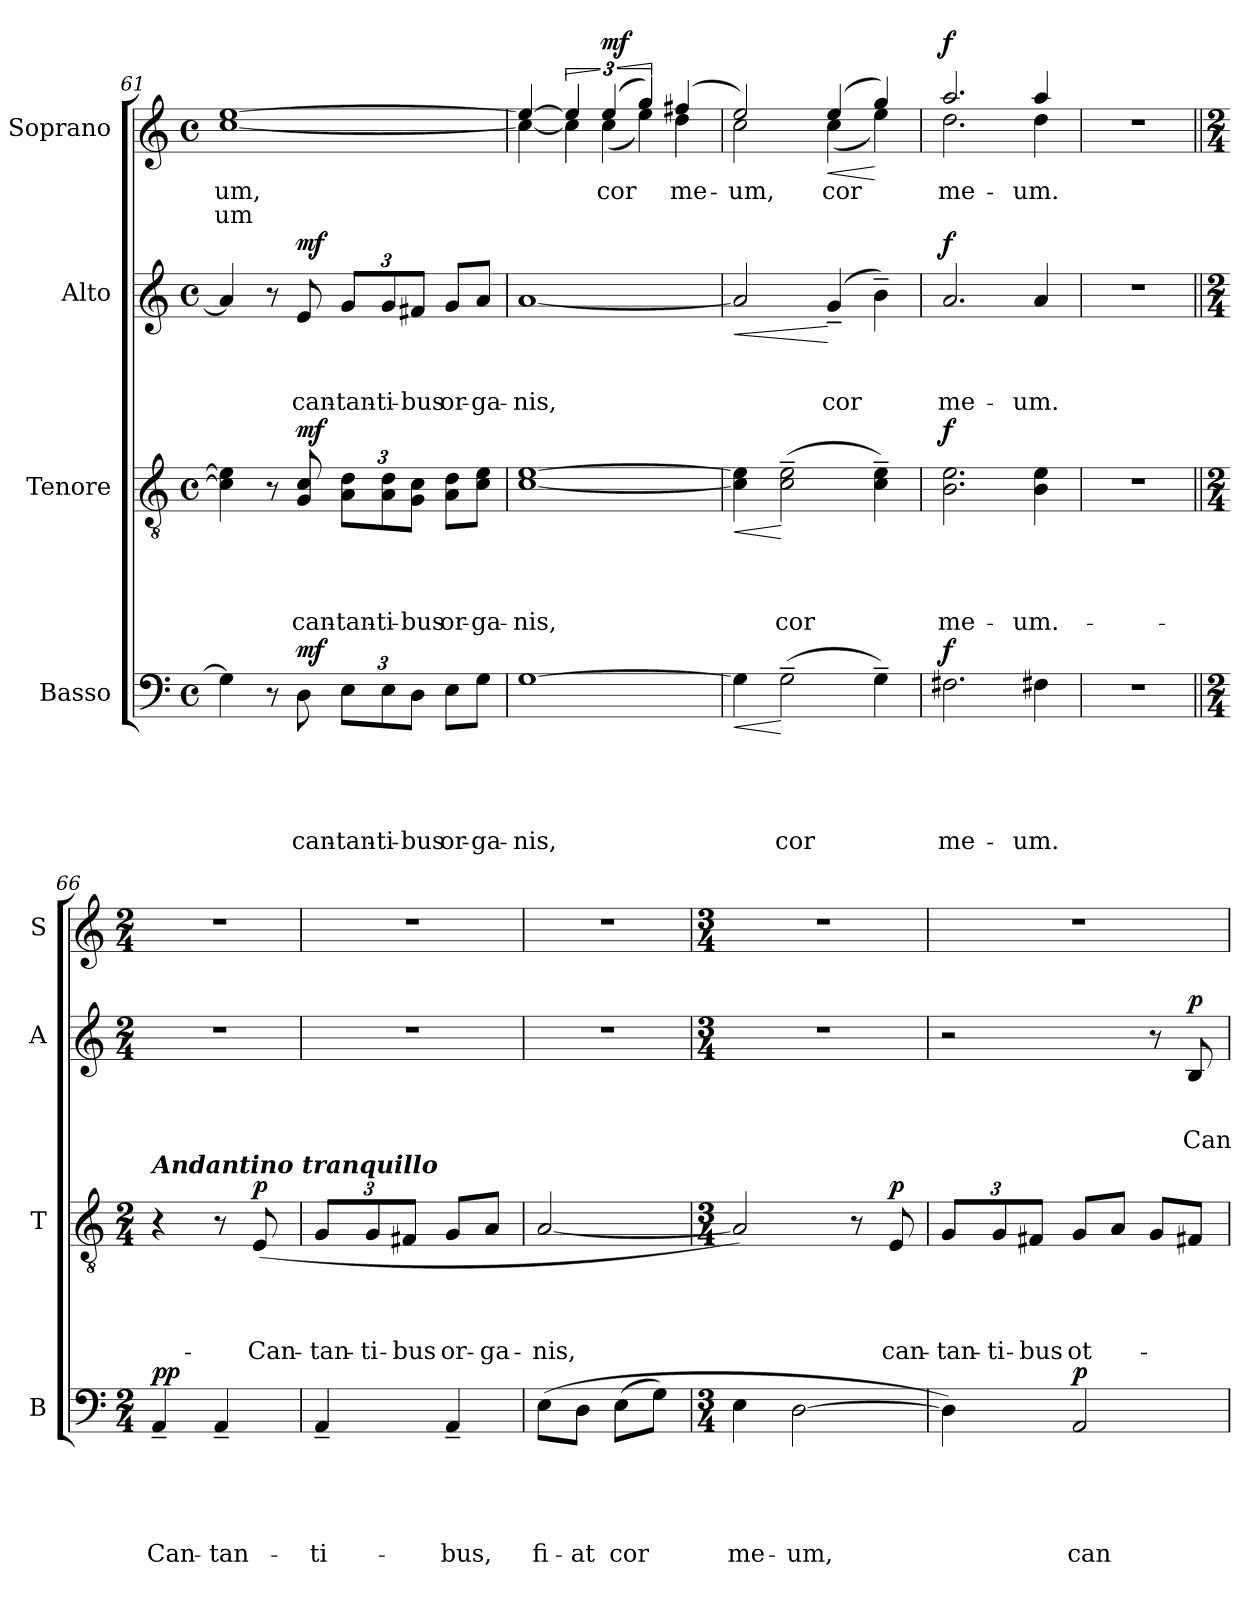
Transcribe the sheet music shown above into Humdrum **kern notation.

**kern	**text	**text	**text	**text	**text	**dynam	**kern	**text	**text	**text	**text	**dynam	**kern	**text	**text	**text	**dynam	**kern	**text	**text	**dynam
*part4	*part4	*part4	*part4	*part4	*part4	*part4	*part3	*part3	*part3	*part3	*part3	*part3	*part2	*part2	*part2	*part2	*part2	*part1	*part1	*part1	*part1
*staff4	*staff4	*staff4	*staff4	*staff4	*staff4	*staff4	*staff3	*staff3	*staff3	*staff3	*staff3	*staff3	*staff2	*staff2	*staff2	*staff2	*staff2	*staff1	*staff1	*staff1	*staff1
*I"Basso	*	*	*	*	*	*	*I"Tenore	*	*	*	*	*	*I"Alto	*	*	*	*	*I"Soprano	*	*	*
*I'B	*	*	*	*	*	*	*I'T	*	*	*	*	*	*I'A	*	*	*	*	*I'S	*	*	*
*clefF4	*	*	*	*	*	*	*clefGv2	*	*	*	*	*	*clefG2	*	*	*	*	*clefG2	*	*	*
*k[]	*	*	*	*	*	*	*k[]	*	*	*	*	*	*k[]	*	*	*	*	*k[]	*	*	*
*C:	*	*	*	*	*	*	*C:	*	*	*	*	*	*C:	*	*	*	*	*C:	*	*	*
*M4/4	*	*	*	*	*	*	*M4/4	*	*	*	*	*	*M4/4	*	*	*	*	*M4/4	*	*	*
*met(c)	*	*	*	*	*	*	*met(c)	*	*	*	*	*	*met(c)	*	*	*	*	*met(c)	*	*	*
=61	=61	=61	=61	=61	=61	=61	=61	=61	=61	=61	=61	=61	=61	=61	=61	=61	=61	=61	=61	=61	=61
!	!	!	!	!	!	!	!	!	!	!	!	!	!	!	!	!	!	!	!LO:LY:b	!LO:LY:a	!
*	*	*	*	*	*	*	*	*	*	*	*	*	*	*	*	*	*	*^	*	*	*
4G\]	.	.	.	.	.	.	4c\] 4e\]	.	.	.	.	.	4a/]	.	.	.	.	[>1ee	[<1cc	-um,	-um	.
8r	.	.	.	.	.	.	8r	.	.	.	.	.	8r	.	.	.	.	.	.	.	.	.
!	!	!	!	!	!LO:LY:b	!LO:DY:a	!	!	!	!	!LO:LY:b	!LO:DY:a	!	!	!	!LO:LY:b	!LO:DY:a	!	!	!	!	!
8D\	.	.	.	.	can-	mf	8G/ 8c/	.	.	.	can-	mf	8e/	.	.	can-	mf	.	.	.	.	.
!	!	!	!	!	!LO:LY:b	!	!	!	!	!	!LO:LY:b	!	!	!	!	!LO:LY:b	!	!	!	!	!	!
12E\L	.	.	.	.	-tan-	.	12A\ 12d\L	.	.	.	-tan-	.	12g/L	.	.	-tan-	.	.	.	.	.	.
!	!	!	!	!	!LO:LY:b	!	!	!	!	!	!LO:LY:b	!	!	!	!	!LO:LY:b	!	!	!	!	!	!
12E\	.	.	.	.	-ti-	.	12A\ 12d\	.	.	.	-ti-	.	12g/	.	.	-ti-	.	.	.	.	.	.
!	!	!	!	!	!LO:LY:b	!	!	!	!	!	!LO:LY:b	!	!	!	!	!LO:LY:b	!	!	!	!	!	!
12D\J	.	.	.	.	-bus	.	12G\ 12c\J	.	.	.	-bus	.	12f#X/J	.	.	-bus	.	.	.	.	.	.
!	!	!	!	!	!LO:LY:b	!	!	!	!	!	!LO:LY:b	!	!	!	!	!LO:LY:b	!	!	!	!	!	!
8E\L	.	.	.	.	or-	.	8A\ 8d\L	.	.	.	or-	.	8g/L	.	.	or-	.	.	.	.	.	.
!	!	!	!	!	!LO:LY:b	!	!	!	!	!	!LO:LY:b	!	!	!	!	!LO:LY:b	!	!	!	!	!	!
8G\J	.	.	.	.	-ga-	.	8c\ 8e\J	.	.	.	-ga-	.	8a/J	.	.	-ga-	.	.	.	.	.	.
=62	=62	=62	=62	=62	=62	=62	=62	=62	=62	=62	=62	=62	=62	=62	=62	=62	=62	=62	=62	=62	=62	=62
!	!	!	!	!	!LO:LY:b	!	!	!	!	!	!LO:LY:b	!	!	!	!	!LO:LY:b	!	!	!	!	!	!
[1G	.	.	.	.	-nis,	.	[1c [1e	.	.	.	-nis,	.	[1a	.	.	-nis,	.	4ee/_	4cc\_	.	.	.
.	.	.	.	.	.	.	.	.	.	.	.	.	.	.	.	.	.	6ee/]	6cc\]	.	.	.
!	!	!	!	!	!	!	!	!	!	!	!	!	!	!	!	!	!	!	!	!LO:LY:b	!	!LO:DY:a
.	.	.	.	.	.	.	.	.	.	.	.	.	.	.	.	.	.	(>6ee/	(<6cc\	cor	.	mf
.	.	.	.	.	.	.	.	.	.	.	.	.	.	.	.	.	.	6gg/)	6ee\)	.	.	.
!	!	!	!	!	!	!	!	!	!	!	!	!	!	!	!	!	!	!	!	!LO:LY:b	!	!
.	.	.	.	.	.	.	.	.	.	.	.	.	.	.	.	.	.	(>4ff#X/	4dd\	me-	.	.
=63	=63	=63	=63	=63	=63	=63	=63	=63	=63	=63	=63	=63	=63	=63	=63	=63	=63	=63	=63	=63	=63	=63
!	!	!	!	!	!	!LO:HP:b	!	!	!	!	!	!LO:HP:b	!	!	!	!	!LO:HP:b	!	!	!LO:LY:b	!	!
4G\]	.	.	.	.	.	<	4c\] 4e\]	.	.	.	.	<	2a/]	.	.	.	<	2ee/)	2cc\	-um,	.	.
!	!	!	!	!	!LO:LY:b	!	!	!	!	!	!LO:LY:b	!	!	!	!	!	!	!	!	!	!	!
(>2G~>\	.	.	.	.	cor	[	(>2c\~> 2e\~>	.	.	.	cor	[	.	.	.	.	.	.	.	.	.	.
!	!	!	!	!	!	!	!	!	!	!	!	!	!	!	!	!LO:LY:b	!	!	!	!LO:LY:b	!	!LO:HP:b
.	.	.	.	.	.	.	.	.	.	.	.	.	(>4g~</	.	.	cor	[	(>4ee/	(<4cc\	cor	.	<
4G~>\)	.	.	.	.	.	.	4c\~> 4e\~>)	.	.	.	.	.	4b~>\)	.	.	.	.	4gg/)	4ee\)	.	.	[
=64	=64	=64	=64	=64	=64	=64	=64	=64	=64	=64	=64	=64	=64	=64	=64	=64	=64	=64	=64	=64	=64	=64
!	!	!	!	!	!LO:LY:b	!LO:DY:a	!	!	!	!	!LO:LY:b	!LO:DY:a	!	!	!	!LO:LY:b	!LO:DY:a	!	!	!LO:LY:b	!	!LO:DY:a
2.F#X\	.	.	.	.	me-	f	2.B\ 2.e\	.	.	.	me-	f	2.a/	.	.	me-	f	2.aa/	2.dd\	me-	.	f
!	!	!	!	!	!LO:LY:b	!	!	!	!	!	!LO:LY:b	!	!	!	!	!LO:LY:b	!	!	!	!LO:LY:b	!	!
4F#X\	.	.	.	.	-um.	.	4B\ 4e\	.	.	.	-um.-	.	4a/	.	.	-um.	.	4aa/	4dd\	-um.	.	.
*	*	*	*	*	*	*	*	*	*	*	*	*	*	*	*	*	*	*v	*v	*	*	*
=65	=65	=65	=65	=65	=65	=65	=65	=65	=65	=65	=65	=65	=65	=65	=65	=65	=65	=65	=65	=65	=65
1r	.	.	.	.	.	.	1r	.	.	.	.	.	1r	.	.	.	.	1r	.	.	.
!!LO:LB:g=z
=66||	=66||	=66||	=66||	=66||	=66||	=66||	=66||	=66||	=66||	=66||	=66||	=66||	=66||	=66||	=66||	=66||	=66||	=66||	=66||	=66||	=66||
*M2/4	*	*	*	*	*	*	*M2/4	*	*	*	*	*	*M2/4	*	*	*	*	*M2/4	*	*	*
!	!	!	!	!	!	!	!LO:TX:a:Bi:t=Andantino tranquillo	!	!	!	!	!	!	!	!	!	!	!	!	!	!
!	!	!	!	!	!LO:LY:b	!LO:DY:a	!	!	!	!	!	!	!	!	!	!	!	!	!	!	!
4AA~</	.	.	.	.	Can-	pp	4r	.	.	.	.	.	2r	.	.	.	.	2r	.	.	.
!	!	!	!	!	!LO:LY:b	!	!	!	!	!	!	!	!	!	!	!	!	!	!	!	!
4AA~</	.	.	.	.	-tan-	.	8r	.	.	.	.	.	.	.	.	.	.	.	.	.	.
!	!	!	!	!	!	!	!	!	!	!	!LO:LY:b	!LO:DY:a	!	!	!	!	!	!	!	!	!
.	.	.	.	.	.	.	(>8E/	.	.	.	-Can-	p	.	.	.	.	.	.	.	.	.
=67	=67	=67	=67	=67	=67	=67	=67	=67	=67	=67	=67	=67	=67	=67	=67	=67	=67	=67	=67	=67	=67
!	!	!	!	!	!LO:LY:b	!	!	!	!	!	!LO:LY:b	!	!	!	!	!	!	!	!	!	!
4AA~</	.	.	.	.	-ti-	.	12G/L	.	.	.	-tan-	.	2r	.	.	.	.	2r	.	.	.
!	!	!	!	!	!	!	!	!	!	!	!LO:LY:b	!	!	!	!	!	!	!	!	!	!
.	.	.	.	.	.	.	12G/	.	.	.	-ti-	.	.	.	.	.	.	.	.	.	.
!	!	!	!	!	!	!	!	!	!	!	!LO:LY:b	!	!	!	!	!	!	!	!	!	!
.	.	.	.	.	.	.	12F#X/J	.	.	.	-bus	.	.	.	.	.	.	.	.	.	.
!	!	!	!	!	!LO:LY:b	!	!	!	!	!	!LO:LY:b	!	!	!	!	!	!	!	!	!	!
4AA~</	.	.	.	.	-bus,	.	8G/L	.	.	.	or-	.	.	.	.	.	.	.	.	.	.
!	!	!	!	!	!	!	!	!	!	!	!LO:LY:b	!	!	!	!	!	!	!	!	!	!
.	.	.	.	.	.	.	8A/J	.	.	.	-ga-	.	.	.	.	.	.	.	.	.	.
=68	=68	=68	=68	=68	=68	=68	=68	=68	=68	=68	=68	=68	=68	=68	=68	=68	=68	=68	=68	=68	=68
!	!	!	!	!	!LO:LY:b	!	!	!	!	!	!LO:LY:b	!	!	!	!	!	!	!	!	!	!
(>8E\L	.	.	.	.	fi-	.	[2A/	.	.	.	-nis,	.	2r	.	.	.	.	2r	.	.	.
!	!	!	!	!	!LO:LY:b	!	!	!	!	!	!	!	!	!	!	!	!	!	!	!	!
8D\J	.	.	.	.	-at	.	.	.	.	.	.	.	.	.	.	.	.	.	.	.	.
!	!	!	!	!	!LO:LY:b	!	!	!	!	!	!	!	!	!	!	!	!	!	!	!	!
(>8E\L	.	.	.	.	cor	.	.	.	.	.	.	.	.	.	.	.	.	.	.	.	.
8G\J)	.	.	.	.	.	.	.	.	.	.	.	.	.	.	.	.	.	.	.	.	.
=69	=69	=69	=69	=69	=69	=69	=69	=69	=69	=69	=69	=69	=69	=69	=69	=69	=69	=69	=69	=69	=69
*M3/4	*	*	*	*	*	*	*M3/4	*	*	*	*	*	*M3/4	*	*	*	*	*M3/4	*	*	*
!	!	!	!	!	!LO:LY:b	!	!	!	!	!	!	!	!	!	!	!	!	!	!	!	!
4E\	.	.	.	.	me-	.	2A/])	.	.	.	.	.	2.r	.	.	.	.	2.r	.	.	.
!	!	!	!	!	!LO:LY:b	!	!	!	!	!	!	!	!	!	!	!	!	!	!	!	!
[2D\	.	.	.	.	-um,	.	.	.	.	.	.	.	.	.	.	.	.	.	.	.	.
.	.	.	.	.	.	.	8r	.	.	.	.	.	.	.	.	.	.	.	.	.	.
!	!	!	!	!	!	!	!	!	!	!	!LO:LY:b	!LO:DY:a	!	!	!	!	!	!	!	!	!
.	.	.	.	.	.	.	8E/	.	.	.	can-	p	.	.	.	.	.	.	.	.	.
=70	=70	=70	=70	=70	=70	=70	=70	=70	=70	=70	=70	=70	=70	=70	=70	=70	=70	=70	=70	=70	=70
!	!	!	!	!	!	!	!	!	!	!	!LO:LY:b	!	!	!	!	!	!	!	!	!	!
4D\])	.	.	.	.	.	.	12G/L	.	.	.	-tan-	.	2r	.	.	.	.	2.r	.	.	.
!	!	!	!	!	!	!	!	!	!	!	!LO:LY:b	!	!	!	!	!	!	!	!	!	!
.	.	.	.	.	.	.	12G/	.	.	.	-ti-	.	.	.	.	.	.	.	.	.	.
!	!	!	!	!	!	!	!	!	!	!	!LO:LY:b	!	!	!	!	!	!	!	!	!	!
.	.	.	.	.	.	.	12F#X/J	.	.	.	-bus	.	.	.	.	.	.	.	.	.	.
!	!	!	!	!	!LO:LY:b	!LO:DY:a	!	!	!	!	!LO:LY:b	!	!	!	!	!	!	!	!	!	!
2AA/	.	.	.	.	can-	p	8G/L	.	.	.	ot-	.	.	.	.	.	.	.	.	.	.
.	.	.	.	.	.	.	8A/J	.	.	.	.	.	.	.	.	.	.	.	.	.	.
.	.	.	.	.	.	.	8G/L	.	.	.	.	.	8r	.	.	.	.	.	.	.	.
!	!	!	!	!	!	!	!	!	!	!	!	!	!	!	!	!LO:LY:b	!LO:DY:a	!	!	!	!
.	.	.	.	.	.	.	8F#X/J	.	.	.	.	.	8B/	.	.	Can-	p	.	.	.	.
=	=	=	=	=	=	=	=	=	=	=	=	=	=	=	=	=	=	=	=	=	=
*-	*-	*-	*-	*-	*-	*-	*-	*-	*-	*-	*-	*-	*-	*-	*-	*-	*-	*-	*-	*-	*-
